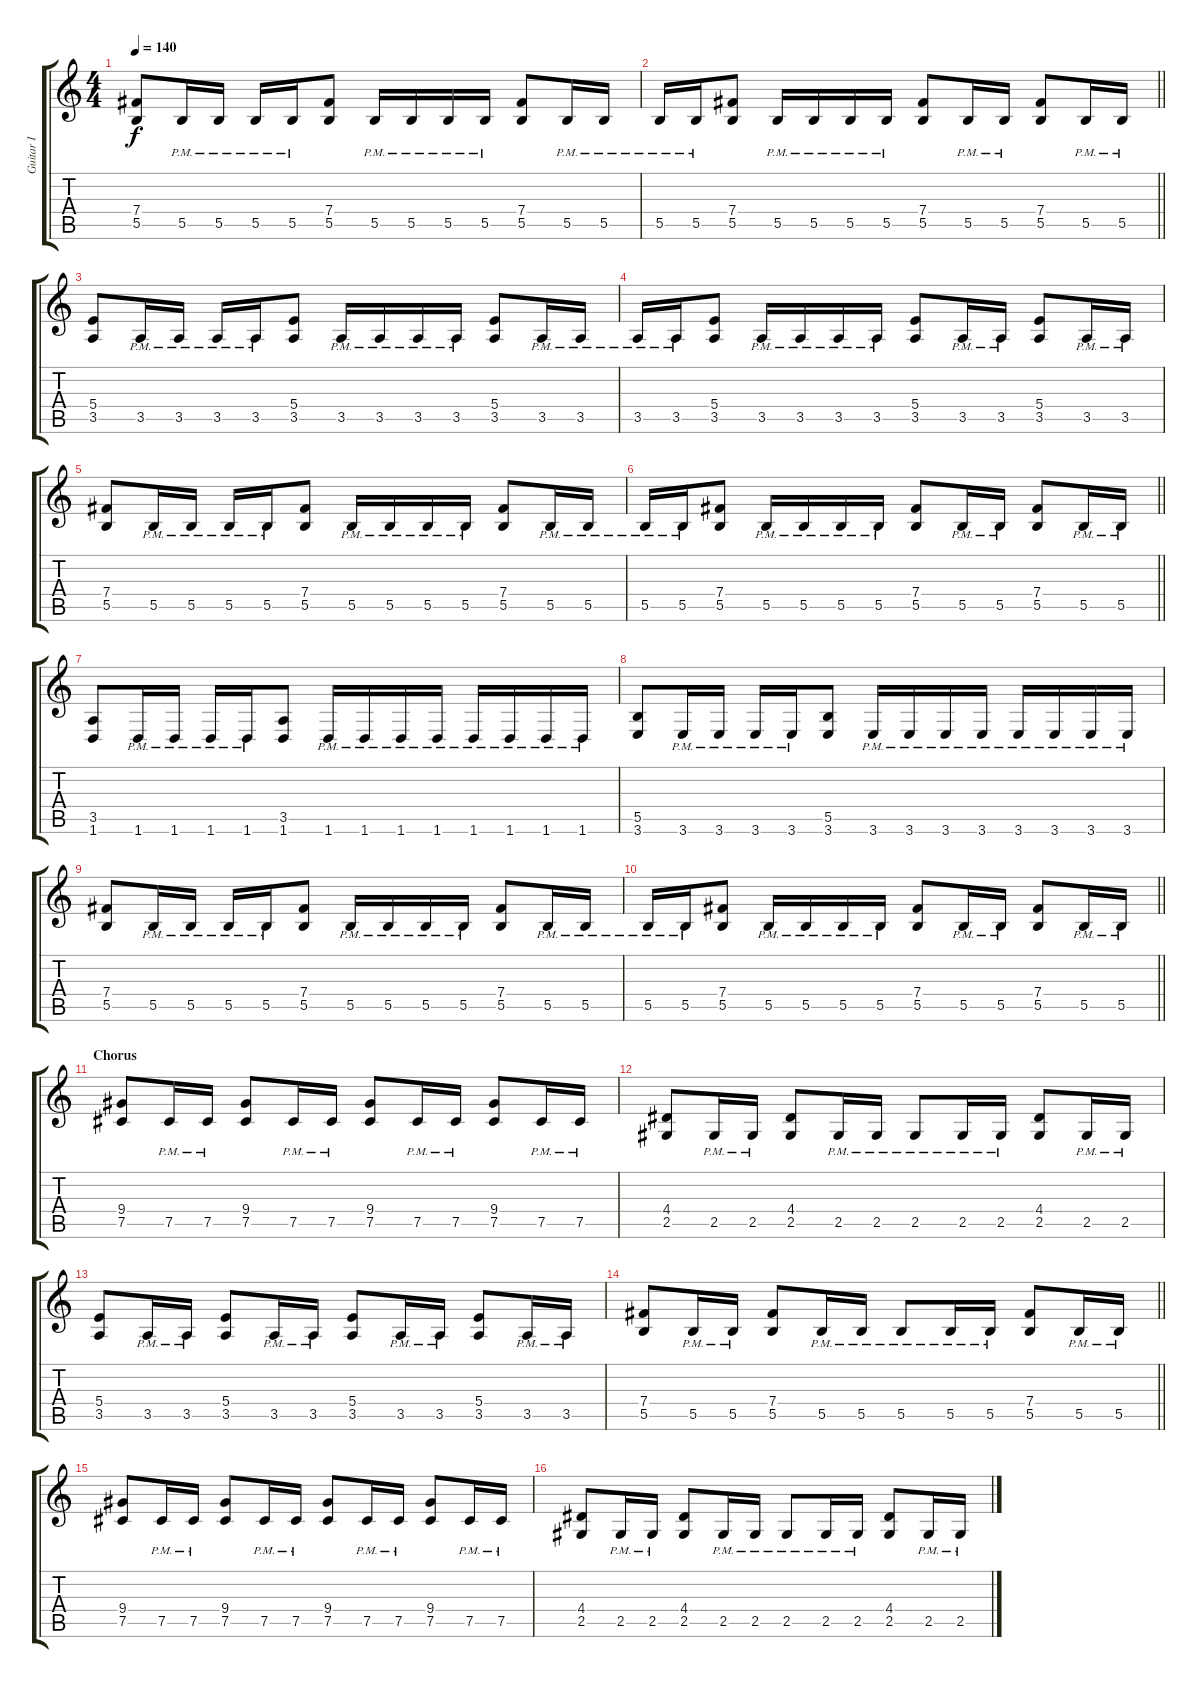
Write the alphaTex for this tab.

\track ("Guitar I" "Guitar I") {instrument distortionguitar}
\staff {score tabs}
\tuning (Db4 Ab3 E3 B2 Gb2 Db2) {hide}
\ts (4 4)
\tempo 140
\clef g2
\ks c
(7.4 5.5).8{dy f} 5.5{pm}.16 5.5{pm}.16 5.5{pm}.16 5.5{pm}.16 (7.4 5.5).8 5.5{pm}.16 5.5{pm}.16 5.5{pm}.16 5.5{pm}.16 (7.4 5.5).8 5.5{pm}.16 5.5{pm}.16 |
\barLineRight lightlight
5.5{pm}.16 5.5{pm}.16 (7.4 5.5).8 5.5{pm}.16 5.5{pm}.16 5.5{pm}.16 5.5{pm}.16 (7.4 5.5).8 5.5{pm}.16 5.5{pm}.16 (7.4 5.5).8 5.5{pm}.16 5.5{pm}.16 |
\section ("" "")
(5.4 3.5).8 3.5{pm}.16 3.5{pm}.16 3.5{pm}.16 3.5{pm}.16 (5.4 3.5).8 3.5{pm}.16 3.5{pm}.16 3.5{pm}.16 3.5{pm}.16 (5.4 3.5).8 3.5{pm}.16 3.5{pm}.16 |
3.5{pm}.16 3.5{pm}.16 (5.4 3.5).8 3.5{pm}.16 3.5{pm}.16 3.5{pm}.16 3.5{pm}.16 (5.4 3.5).8 3.5{pm}.16 3.5{pm}.16 (5.4 3.5).8 3.5{pm}.16 3.5{pm}.16 |
(7.4 5.5).8 5.5{pm}.16 5.5{pm}.16 5.5{pm}.16 5.5{pm}.16 (7.4 5.5).8 5.5{pm}.16 5.5{pm}.16 5.5{pm}.16 5.5{pm}.16 (7.4 5.5).8 5.5{pm}.16 5.5{pm}.16 |
\barLineRight lightlight
5.5{pm}.16 5.5{pm}.16 (7.4 5.5).8 5.5{pm}.16 5.5{pm}.16 5.5{pm}.16 5.5{pm}.16 (7.4 5.5).8 5.5{pm}.16 5.5{pm}.16 (7.4 5.5).8 5.5{pm}.16 5.5{pm}.16 |
\section ("" "")
(3.5 1.6).8 1.6{pm}.16 1.6{pm}.16 1.6{pm}.16 1.6{pm}.16 (3.5 1.6).8 1.6{pm}.16 1.6{pm}.16 1.6{pm}.16 1.6{pm}.16 1.6{pm}.16 1.6{pm}.16 1.6{pm}.16 1.6{pm}.16 |
(5.5 3.6).8 3.6{pm}.16 3.6{pm}.16 3.6{pm}.16 3.6{pm}.16 (5.5 3.6).8 3.6{pm}.16 3.6{pm}.16 3.6{pm}.16 3.6{pm}.16 3.6{pm}.16 3.6{pm}.16 3.6{pm}.16 3.6{pm}.16 |
(7.4 5.5).8 5.5{pm}.16 5.5{pm}.16 5.5{pm}.16 5.5{pm}.16 (7.4 5.5).8 5.5{pm}.16 5.5{pm}.16 5.5{pm}.16 5.5{pm}.16 (7.4 5.5).8 5.5{pm}.16 5.5{pm}.16 |
\barLineRight lightlight
5.5{pm}.16 5.5{pm}.16 (7.4 5.5).8 5.5{pm}.16 5.5{pm}.16 5.5{pm}.16 5.5{pm}.16 (7.4 5.5).8 5.5{pm}.16 5.5{pm}.16 (7.4 5.5).8 5.5{pm}.16 5.5{pm}.16 |
\section ("" "Chorus")
(9.4 7.5).8 7.5{pm}.16 7.5{pm}.16 (9.4 7.5).8 7.5{pm}.16 7.5{pm}.16 (9.4 7.5).8 7.5{pm}.16 7.5{pm}.16 (9.4 7.5).8 7.5{pm}.16 7.5{pm}.16 |
(4.4 2.5).8 2.5{pm}.16 2.5{pm}.16 (4.4 2.5).8 2.5{pm}.16 2.5{pm}.16 2.5{pm}.8 2.5{pm}.16 2.5{pm}.16 (4.4 2.5).8 2.5{pm}.16 2.5{pm}.16 |
(5.4 3.5).8 3.5{pm}.16 3.5{pm}.16 (5.4 3.5).8 3.5{pm}.16 3.5{pm}.16 (5.4 3.5).8 3.5{pm}.16 3.5{pm}.16 (5.4 3.5).8 3.5{pm}.16 3.5{pm}.16 |
\barLineRight lightlight
(7.4 5.5).8 5.5{pm}.16 5.5{pm}.16 (7.4 5.5).8 5.5{pm}.16 5.5{pm}.16 5.5{pm}.8 5.5{pm}.16 5.5{pm}.16 (7.4 5.5).8 5.5{pm}.16 5.5{pm}.16 |
\section ("" "")
(9.4 7.5).8 7.5{pm}.16 7.5{pm}.16 (9.4 7.5).8 7.5{pm}.16 7.5{pm}.16 (9.4 7.5).8 7.5{pm}.16 7.5{pm}.16 (9.4 7.5).8 7.5{pm}.16 7.5{pm}.16 |
(4.4 2.5).8 2.5{pm}.16 2.5{pm}.16 (4.4 2.5).8 2.5{pm}.16 2.5{pm}.16 2.5{pm}.8 2.5{pm}.16 2.5{pm}.16 (4.4 2.5).8 2.5{pm}.16 2.5{pm}.16
